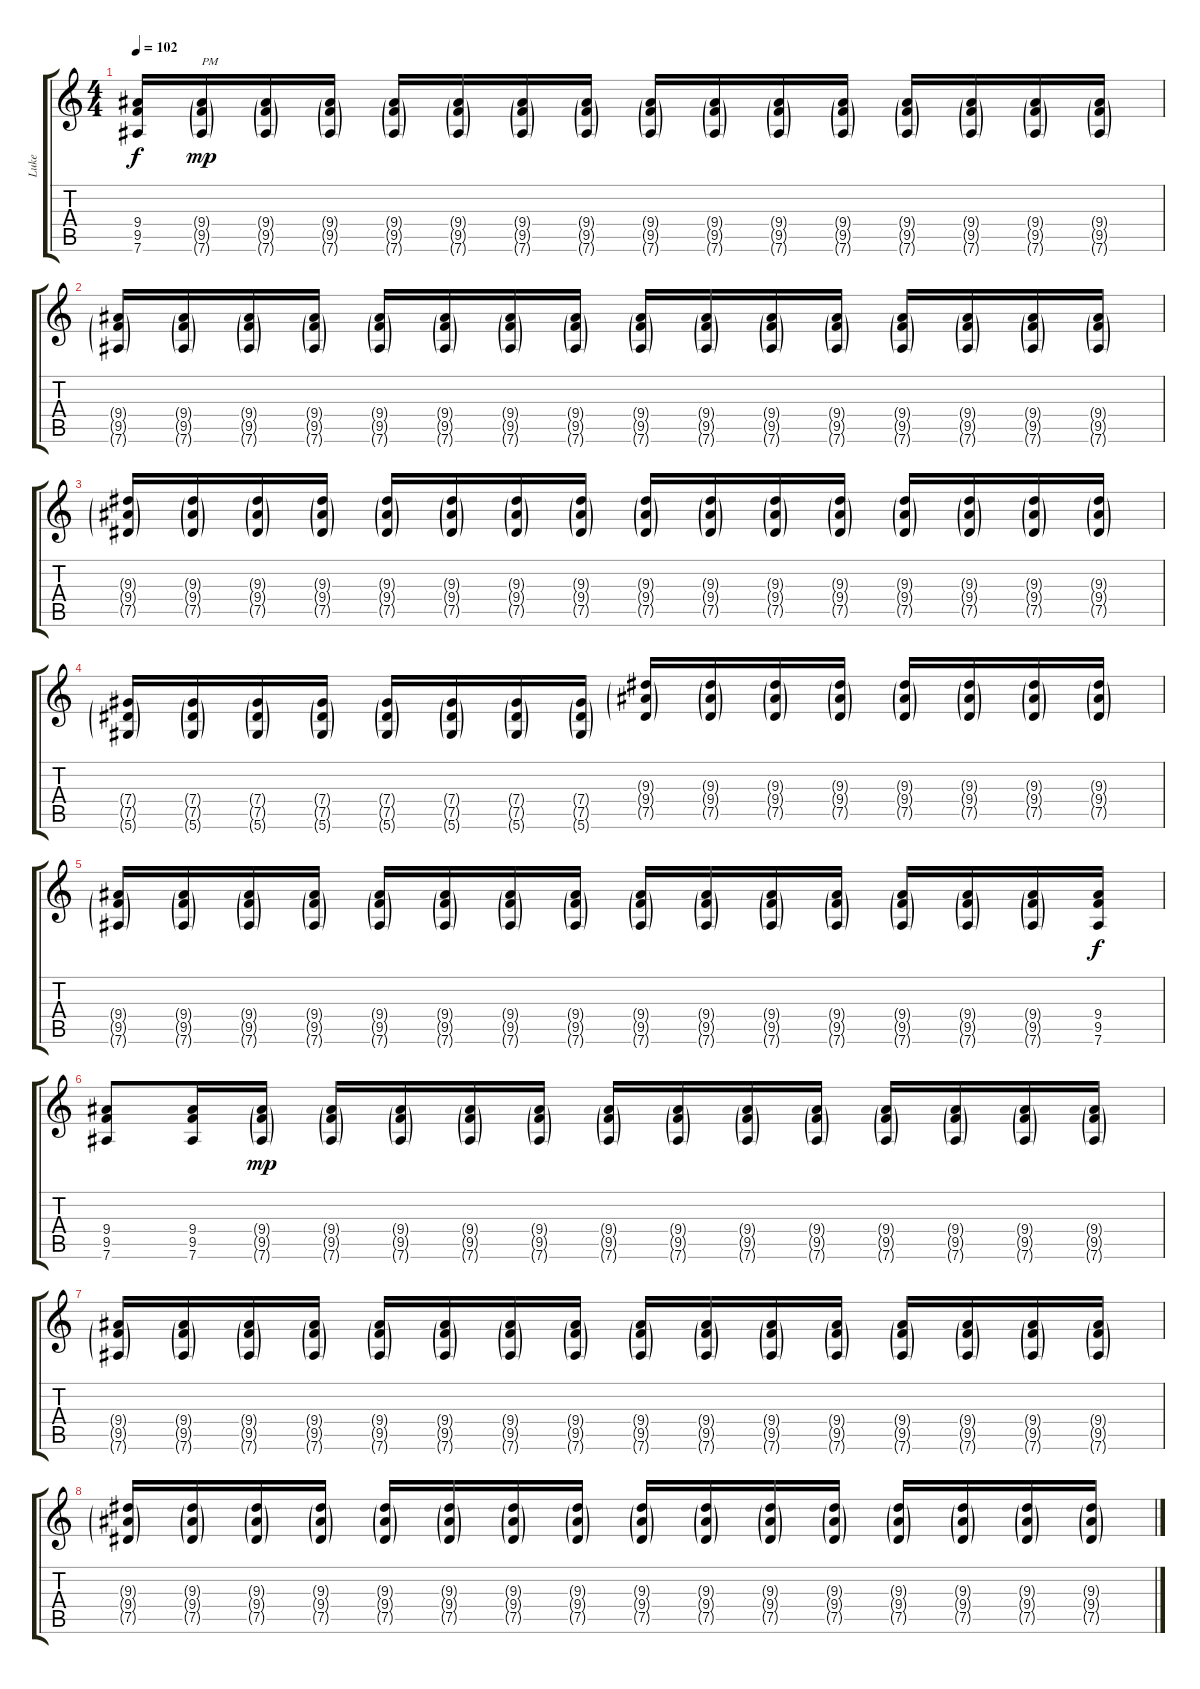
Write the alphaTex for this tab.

\track ("Luke" "Luke") {instrument distortionguitar}
\staff {score tabs}
\tuning (Eb4 Bb3 Gb3 Db3 Ab2 Eb2) {hide}
\ts (4 4)
\tempo 102
\clef g2
\ks c
(9.4 9.5 7.6).16{dy f instrument distortionguitar} (9.4{g} 9.5{g} 7.6{g}).16{txt "PM" dy mp} (9.4{g} 9.5{g} 7.6{g}).16 (9.4{g} 9.5{g} 7.6{g}).16 (9.4{g} 9.5{g} 7.6{g}).16 (9.4{g} 9.5{g} 7.6{g}).16 (9.4{g} 9.5{g} 7.6{g}).16 (9.4{g} 9.5{g} 7.6{g}).16 (9.4{g} 9.5{g} 7.6{g}).16 (9.4{g} 9.5{g} 7.6{g}).16 (9.4{g} 9.5{g} 7.6{g}).16 (9.4{g} 9.5{g} 7.6{g}).16 (9.4{g} 9.5{g} 7.6{g}).16 (9.4{g} 9.5{g} 7.6{g}).16 (9.4{g} 9.5{g} 7.6{g}).16 (9.4{g} 9.5{g} 7.6{g}).16 |
(9.4{g} 9.5{g} 7.6{g}).16 (9.4{g} 9.5{g} 7.6{g}).16 (9.4{g} 9.5{g} 7.6{g}).16 (9.4{g} 9.5{g} 7.6{g}).16 (9.4{g} 9.5{g} 7.6{g}).16 (9.4{g} 9.5{g} 7.6{g}).16 (9.4{g} 9.5{g} 7.6{g}).16 (9.4{g} 9.5{g} 7.6{g}).16 (9.4{g} 9.5{g} 7.6{g}).16 (9.4{g} 9.5{g} 7.6{g}).16 (9.4{g} 9.5{g} 7.6{g}).16 (9.4{g} 9.5{g} 7.6{g}).16 (9.4{g} 9.5{g} 7.6{g}).16 (9.4{g} 9.5{g} 7.6{g}).16 (9.4{g} 9.5{g} 7.6{g}).16 (9.4{g} 9.5{g} 7.6{g}).16 |
(9.3{g} 9.4{g} 7.5{g}).16 (9.3{g} 9.4{g} 7.5{g}).16 (9.3{g} 9.4{g} 7.5{g}).16 (9.3{g} 9.4{g} 7.5{g}).16 (9.3{g} 9.4{g} 7.5{g}).16 (9.3{g} 9.4{g} 7.5{g}).16 (9.3{g} 9.4{g} 7.5{g}).16 (9.3{g} 9.4{g} 7.5{g}).16 (9.3{g} 9.4{g} 7.5{g}).16 (9.3{g} 9.4{g} 7.5{g}).16 (9.3{g} 9.4{g} 7.5{g}).16 (9.3{g} 9.4{g} 7.5{g}).16 (9.3{g} 9.4{g} 7.5{g}).16 (9.3{g} 9.4{g} 7.5{g}).16 (9.3{g} 9.4{g} 7.5{g}).16 (9.3{g} 9.4{g} 7.5{g}).16 |
(7.4{g} 7.5{g} 5.6{g}).16 (7.4{g} 7.5{g} 5.6{g}).16 (7.4{g} 7.5{g} 5.6{g}).16 (7.4{g} 7.5{g} 5.6{g}).16 (7.4{g} 7.5{g} 5.6{g}).16 (7.4{g} 7.5{g} 5.6{g}).16 (7.4{g} 7.5{g} 5.6{g}).16 (7.4{g} 7.5{g} 5.6{g}).16 (9.3{g} 9.4{g} 7.5{g}).16 (9.3{g} 9.4{g} 7.5{g}).16 (9.3{g} 9.4{g} 7.5{g}).16 (9.3{g} 9.4{g} 7.5{g}).16 (9.3{g} 9.4{g} 7.5{g}).16 (9.3{g} 9.4{g} 7.5{g}).16 (9.3{g} 9.4{g} 7.5{g}).16 (9.3{g} 9.4{g} 7.5{g}).16 |
(9.4{g} 9.5{g} 7.6{g}).16 (9.4{g} 9.5{g} 7.6{g}).16 (9.4{g} 9.5{g} 7.6{g}).16 (9.4{g} 9.5{g} 7.6{g}).16 (9.4{g} 9.5{g} 7.6{g}).16 (9.4{g} 9.5{g} 7.6{g}).16 (9.4{g} 9.5{g} 7.6{g}).16 (9.4{g} 9.5{g} 7.6{g}).16 (9.4{g} 9.5{g} 7.6{g}).16 (9.4{g} 9.5{g} 7.6{g}).16 (9.4{g} 9.5{g} 7.6{g}).16 (9.4{g} 9.5{g} 7.6{g}).16 (9.4{g} 9.5{g} 7.6{g}).16 (9.4{g} 9.5{g} 7.6{g}).16 (9.4{g} 9.5{g} 7.6{g}).16 (9.4 9.5 7.6).16{dy f} |
(9.4 9.5 7.6).8 (9.4 9.5 7.6).16 (9.4{g} 9.5{g} 7.6{g}).16{dy mp} (9.4{g} 9.5{g} 7.6{g}).16 (9.4{g} 9.5{g} 7.6{g}).16 (9.4{g} 9.5{g} 7.6{g}).16 (9.4{g} 9.5{g} 7.6{g}).16 (9.4{g} 9.5{g} 7.6{g}).16 (9.4{g} 9.5{g} 7.6{g}).16 (9.4{g} 9.5{g} 7.6{g}).16 (9.4{g} 9.5{g} 7.6{g}).16 (9.4{g} 9.5{g} 7.6{g}).16 (9.4{g} 9.5{g} 7.6{g}).16 (9.4{g} 9.5{g} 7.6{g}).16 (9.4{g} 9.5{g} 7.6{g}).16 |
(9.4{g} 9.5{g} 7.6{g}).16 (9.4{g} 9.5{g} 7.6{g}).16 (9.4{g} 9.5{g} 7.6{g}).16 (9.4{g} 9.5{g} 7.6{g}).16 (9.4{g} 9.5{g} 7.6{g}).16 (9.4{g} 9.5{g} 7.6{g}).16 (9.4{g} 9.5{g} 7.6{g}).16 (9.4{g} 9.5{g} 7.6{g}).16 (9.4{g} 9.5{g} 7.6{g}).16 (9.4{g} 9.5{g} 7.6{g}).16 (9.4{g} 9.5{g} 7.6{g}).16 (9.4{g} 9.5{g} 7.6{g}).16 (9.4{g} 9.5{g} 7.6{g}).16 (9.4{g} 9.5{g} 7.6{g}).16 (9.4{g} 9.5{g} 7.6{g}).16 (9.4{g} 9.5{g} 7.6{g}).16 |
(9.3{g} 9.4{g} 7.5{g}).16 (9.3{g} 9.4{g} 7.5{g}).16 (9.3{g} 9.4{g} 7.5{g}).16 (9.3{g} 9.4{g} 7.5{g}).16 (9.3{g} 9.4{g} 7.5{g}).16 (9.3{g} 9.4{g} 7.5{g}).16 (9.3{g} 9.4{g} 7.5{g}).16 (9.3{g} 9.4{g} 7.5{g}).16 (9.3{g} 9.4{g} 7.5{g}).16 (9.3{g} 9.4{g} 7.5{g}).16 (9.3{g} 9.4{g} 7.5{g}).16 (9.3{g} 9.4{g} 7.5{g}).16 (9.3{g} 9.4{g} 7.5{g}).16 (9.3{g} 9.4{g} 7.5{g}).16 (9.3{g} 9.4{g} 7.5{g}).16 (9.3{g} 9.4{g} 7.5{g}).16
